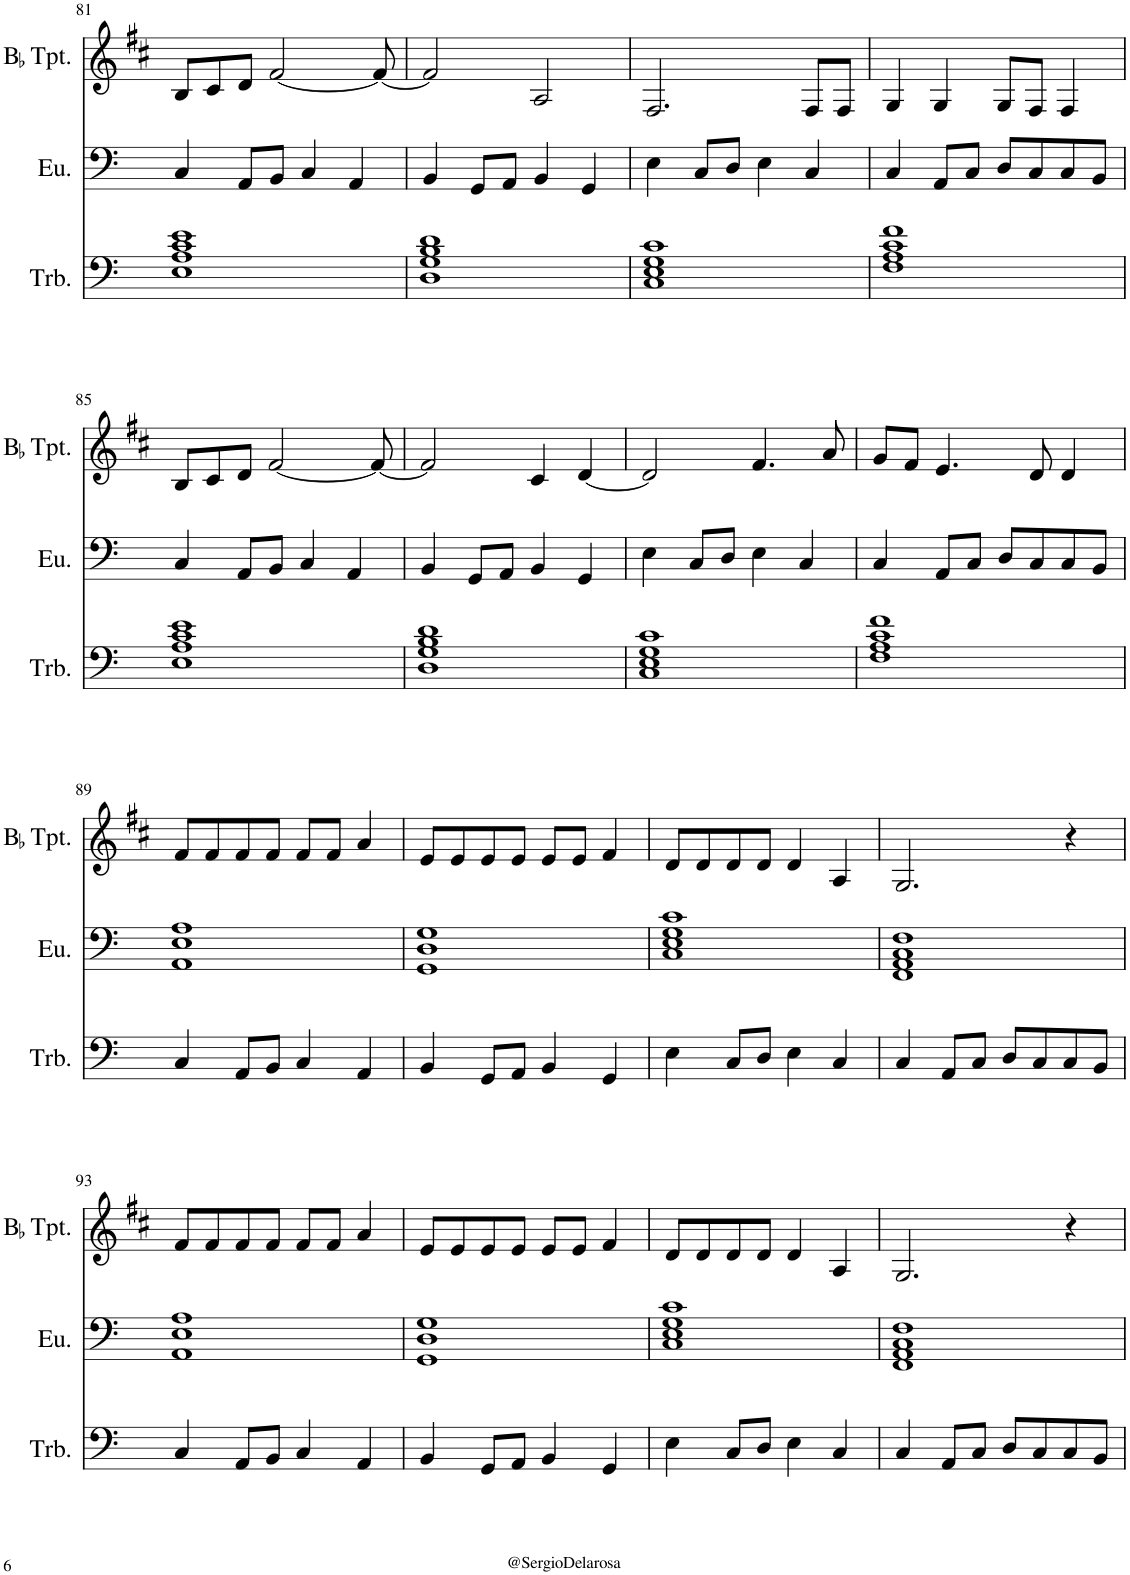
**kern	**kern	**kern
*part3	*part2	*part1
*staff3	*staff2	*staff1
*I"Trombone	*I"Euphonium	*I"BaccidentalFlat Trumpet
*I'Trb.	*I'Eu.	*I'BaccidentalFlat Tpt.
!!LO:PB:g=z
*clefF4	*clefF4	*clefG2
*	*	*Trd1c2
*k[]	*k[]	*k[f#c#]
*M4/4	*M4/4	*M4/4
=81	=81	=81
1E 1A 1c 1e	4C/	8B/L
.	.	8c#/
.	8AA/L	8d/J
.	8BB/J	[2f#/
.	4C/	.
.	4AA/	.
.	.	8f#/_
=82	=82	=82
1D 1G 1B 1d	4BB/	2f#/]
.	8GG/L	.
.	8AA/J	.
.	4BB/	2A/
.	4GG/	.
=83	=83	=83
1C 1E 1G 1c	4E\	2.F#/
.	8C/L	.
.	8D/J	.
.	4E\	.
.	4C/	8F#/L
.	.	8F#/J
=84	=84	=84
1F 1A 1c 1f	4C/	4G/
.	8AA/L	4G/
.	8C/J	.
.	8D/L	8G/L
.	8C/	8F#/J
.	8C/	4F#/
.	8BB/J	.
!!LO:LB:g=z
=85	=85	=85
1E 1A 1c 1e	4C/	8B/L
.	.	8c#/
.	8AA/L	8d/J
.	8BB/J	[2f#/
.	4C/	.
.	4AA/	.
.	.	8f#/_
=86	=86	=86
1D 1G 1B 1d	4BB/	2f#/]
.	8GG/L	.
.	8AA/J	.
.	4BB/	4c#/
.	4GG/	[4d/
=87	=87	=87
1C 1E 1G 1c	4E\	2d/]
.	8C/L	.
.	8D/J	.
.	4E\	4.f#/
.	4C/	.
.	.	8a/
=88	=88	=88
1F 1A 1c 1f	4C/	8g/L
.	.	8f#/J
.	8AA/L	4.e/
.	8C/J	.
.	8D/L	.
.	8C/	8d/
.	8C/	4d/
.	8BB/J	.
!!LO:LB:g=z
=89	=89	=89
4C/	1AA 1E 1A	8f#/L
.	.	8f#/
8AA/L	.	8f#/
8BB/J	.	8f#/J
4C/	.	8f#/L
.	.	8f#/J
4AA/	.	4a/
=90	=90	=90
4BB/	1GG 1D 1G	8e/L
.	.	8e/
8GG/L	.	8e/
8AA/J	.	8e/J
4BB/	.	8e/L
.	.	8e/J
4GG/	.	4f#/
=91	=91	=91
4E\	1C 1E 1G 1c	8d/L
.	.	8d/
8C/L	.	8d/
8D/J	.	8d/J
4E\	.	4d/
4C/	.	4A/
=92	=92	=92
4C/	1FF 1AA 1C 1F	2.G/
8AA/L	.	.
8C/J	.	.
8D/L	.	.
8C/	.	.
8C/	.	4r
8BB/J	.	.
!!LO:LB:g=z
=93	=93	=93
4C/	1AA 1E 1A	8f#/L
.	.	8f#/
8AA/L	.	8f#/
8BB/J	.	8f#/J
4C/	.	8f#/L
.	.	8f#/J
4AA/	.	4a/
=94	=94	=94
4BB/	1GG 1D 1G	8e/L
.	.	8e/
8GG/L	.	8e/
8AA/J	.	8e/J
4BB/	.	8e/L
.	.	8e/J
4GG/	.	4f#/
=95	=95	=95
4E\	1C 1E 1G 1c	8d/L
.	.	8d/
8C/L	.	8d/
8D/J	.	8d/J
4E\	.	4d/
4C/	.	4A/
=96	=96	=96
4C/	1FF 1AA 1C 1F	2.G/
8AA/L	.	.
8C/J	.	.
8D/L	.	.
8C/	.	.
8C/	.	4r
8BB/J	.	.
=	=	=
*-	*-	*-
